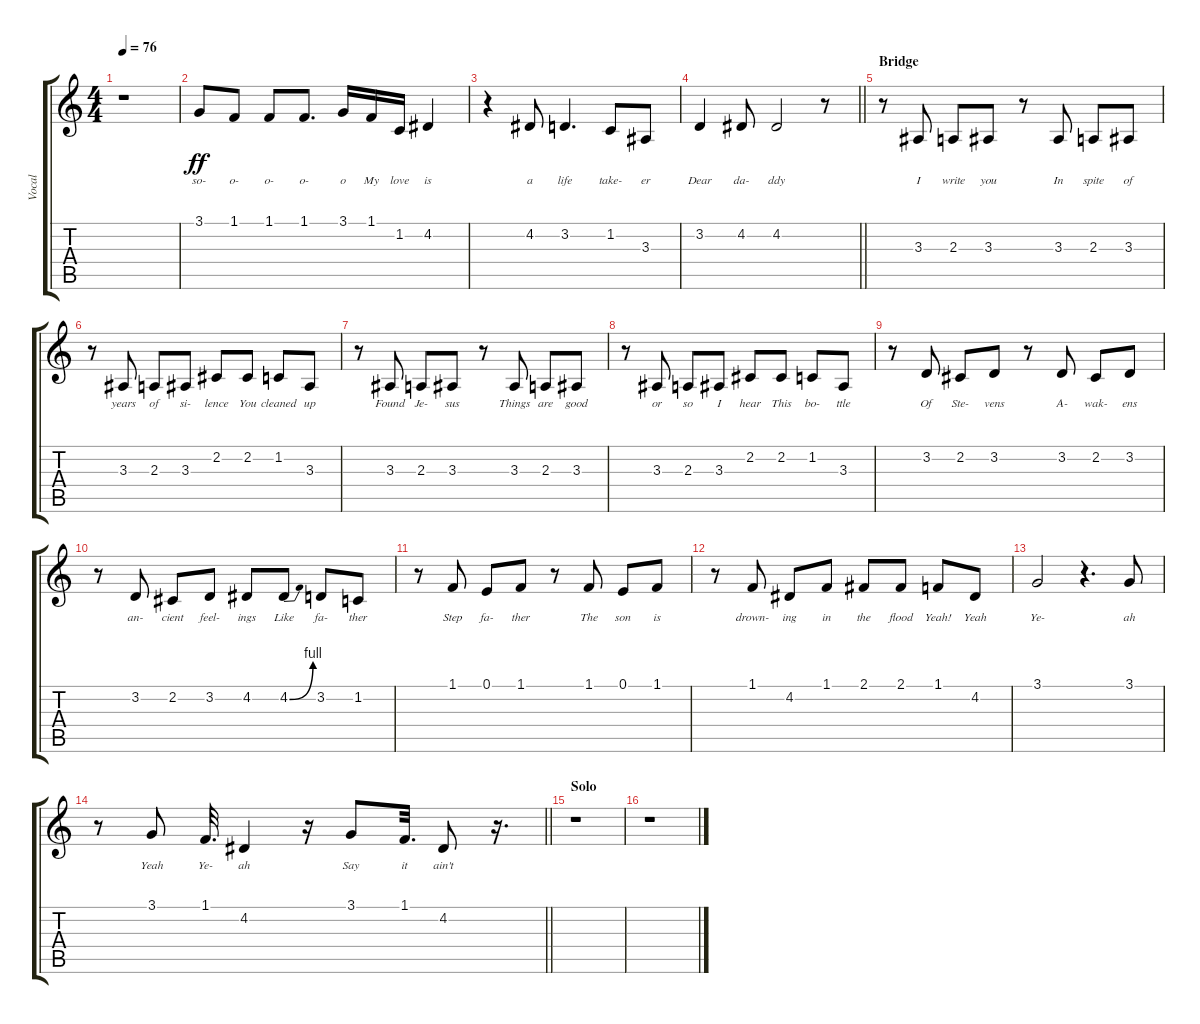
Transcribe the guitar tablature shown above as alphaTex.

\track ("Vocal" "Vocal") {instrument tenorsax}
\staff {score tabs}
\tuning (E4 B3 G3 D3 A2 E2) {hide}
\ts (4 4)
\tempo 76
\clef g2
\ks c
r.1{dy ff} |
3.1.8{lyrics (0 "so-") lyrics (1 "") lyrics (2 "") lyrics (3 "") lyrics (4 "")} 1.1.8{lyrics (0 "o-") lyrics (1 "") lyrics (2 "") lyrics (3 "") lyrics (4 "")} 1.1.8{lyrics (0 "o-") lyrics (1 "") lyrics (2 "") lyrics (3 "") lyrics (4 "")} 1.1.8{d lyrics (0 "o-") lyrics (1 "") lyrics (2 "") lyrics (3 "") lyrics (4 "")} 3.1.16{lyrics (0 "o") lyrics (1 "") lyrics (2 "") lyrics (3 "") lyrics (4 "")} 1.1.16{lyrics (0 "My") lyrics (1 "") lyrics (2 "") lyrics (3 "") lyrics (4 "")} 1.2.16{lyrics (0 "love") lyrics (1 "") lyrics (2 "") lyrics (3 "") lyrics (4 "")} 4.2.4{lyrics (0 "is") lyrics (1 "") lyrics (2 "") lyrics (3 "") lyrics (4 "")} |
r.4 4.2.8{lyrics (0 "a") lyrics (1 "") lyrics (2 "") lyrics (3 "") lyrics (4 "")} 3.2.4{d lyrics (0 "life") lyrics (1 "") lyrics (2 "") lyrics (3 "") lyrics (4 "")} 1.2.8{lyrics (0 "take-") lyrics (1 "") lyrics (2 "") lyrics (3 "") lyrics (4 "")} 3.3.8{lyrics (0 "er") lyrics (1 "") lyrics (2 "") lyrics (3 "") lyrics (4 "")} |
\barLineRight lightlight
3.2.4{lyrics (0 "Dear") lyrics (1 "") lyrics (2 "") lyrics (3 "") lyrics (4 "")} 4.2.8{lyrics (0 "da-") lyrics (1 "") lyrics (2 "") lyrics (3 "") lyrics (4 "")} 4.2.2{lyrics (0 "ddy") lyrics (1 "") lyrics (2 "") lyrics (3 "") lyrics (4 "")} r.8 |
\section ("" "Bridge")
r.8 3.3.8{lyrics (0 "I") lyrics (1 "") lyrics (2 "") lyrics (3 "") lyrics (4 "")} 2.3.8{lyrics (0 "write") lyrics (1 "") lyrics (2 "") lyrics (3 "") lyrics (4 "")} 3.3.8{lyrics (0 "you") lyrics (1 "") lyrics (2 "") lyrics (3 "") lyrics (4 "")} r.8 3.3.8{lyrics (0 "In") lyrics (1 "") lyrics (2 "") lyrics (3 "") lyrics (4 "")} 2.3.8{lyrics (0 "spite") lyrics (1 "") lyrics (2 "") lyrics (3 "") lyrics (4 "")} 3.3.8{lyrics (0 "of") lyrics (1 "") lyrics (2 "") lyrics (3 "") lyrics (4 "")} |
r.8 3.3.8{lyrics (0 "years") lyrics (1 "") lyrics (2 "") lyrics (3 "") lyrics (4 "")} 2.3.8{lyrics (0 "of") lyrics (1 "") lyrics (2 "") lyrics (3 "") lyrics (4 "")} 3.3.8{lyrics (0 "si-") lyrics (1 "") lyrics (2 "") lyrics (3 "") lyrics (4 "")} 2.2.8{lyrics (0 "lence") lyrics (1 "") lyrics (2 "") lyrics (3 "") lyrics (4 "")} 2.2.8{lyrics (0 "You") lyrics (1 "") lyrics (2 "") lyrics (3 "") lyrics (4 "")} 1.2.8{lyrics (0 "cleaned") lyrics (1 "") lyrics (2 "") lyrics (3 "") lyrics (4 "")} 3.3.8{lyrics (0 "up") lyrics (1 "") lyrics (2 "") lyrics (3 "") lyrics (4 "")} |
r.8 3.3.8{lyrics (0 "Found") lyrics (1 "") lyrics (2 "") lyrics (3 "") lyrics (4 "")} 2.3.8{lyrics (0 "Je-") lyrics (1 "") lyrics (2 "") lyrics (3 "") lyrics (4 "")} 3.3.8{lyrics (0 "sus") lyrics (1 "") lyrics (2 "") lyrics (3 "") lyrics (4 "")} r.8 3.3.8{lyrics (0 "Things") lyrics (1 "") lyrics (2 "") lyrics (3 "") lyrics (4 "")} 2.3.8{lyrics (0 "are") lyrics (1 "") lyrics (2 "") lyrics (3 "") lyrics (4 "")} 3.3.8{lyrics (0 "good") lyrics (1 "") lyrics (2 "") lyrics (3 "") lyrics (4 "")} |
r.8 3.3.8{lyrics (0 "or") lyrics (1 "") lyrics (2 "") lyrics (3 "") lyrics (4 "")} 2.3.8{lyrics (0 "so") lyrics (1 "") lyrics (2 "") lyrics (3 "") lyrics (4 "")} 3.3.8{lyrics (0 "I") lyrics (1 "") lyrics (2 "") lyrics (3 "") lyrics (4 "")} 2.2.8{lyrics (0 "hear") lyrics (1 "") lyrics (2 "") lyrics (3 "") lyrics (4 "")} 2.2.8{lyrics (0 "This") lyrics (1 "") lyrics (2 "") lyrics (3 "") lyrics (4 "")} 1.2.8{lyrics (0 "bo-") lyrics (1 "") lyrics (2 "") lyrics (3 "") lyrics (4 "")} 3.3.8{lyrics (0 "ttle") lyrics (1 "") lyrics (2 "") lyrics (3 "") lyrics (4 "")} |
r.8 3.2.8{lyrics (0 "Of") lyrics (1 "") lyrics (2 "") lyrics (3 "") lyrics (4 "")} 2.2.8{lyrics (0 "Ste-") lyrics (1 "") lyrics (2 "") lyrics (3 "") lyrics (4 "")} 3.2.8{lyrics (0 "vens") lyrics (1 "") lyrics (2 "") lyrics (3 "") lyrics (4 "")} r.8 3.2.8{lyrics (0 "A-") lyrics (1 "") lyrics (2 "") lyrics (3 "") lyrics (4 "")} 2.2.8{lyrics (0 "wak-") lyrics (1 "") lyrics (2 "") lyrics (3 "") lyrics (4 "")} 3.2.8{lyrics (0 "ens") lyrics (1 "") lyrics (2 "") lyrics (3 "") lyrics (4 "")} |
r.8 3.2.8{lyrics (0 "an-") lyrics (1 "") lyrics (2 "") lyrics (3 "") lyrics (4 "")} 2.2.8{lyrics (0 "cient") lyrics (1 "") lyrics (2 "") lyrics (3 "") lyrics (4 "")} 3.2.8{lyrics (0 "feel-") lyrics (1 "") lyrics (2 "") lyrics (3 "") lyrics (4 "")} 4.2.8{lyrics (0 "ings") lyrics (1 "") lyrics (2 "") lyrics (3 "") lyrics (4 "")} 4.2{be (bend 0 0 60 4)}.8{lyrics (0 "Like") lyrics (1 "") lyrics (2 "") lyrics (3 "") lyrics (4 "")} 3.2.8{lyrics (0 "fa-") lyrics (1 "") lyrics (2 "") lyrics (3 "") lyrics (4 "")} 1.2.8{lyrics (0 "ther") lyrics (1 "") lyrics (2 "") lyrics (3 "") lyrics (4 "")} |
r.8 1.1.8{lyrics (0 "Step") lyrics (1 "") lyrics (2 "") lyrics (3 "") lyrics (4 "")} 0.1.8{lyrics (0 "fa-") lyrics (1 "") lyrics (2 "") lyrics (3 "") lyrics (4 "")} 1.1.8{lyrics (0 "ther") lyrics (1 "") lyrics (2 "") lyrics (3 "") lyrics (4 "")} r.8 1.1.8{lyrics (0 "The") lyrics (1 "") lyrics (2 "") lyrics (3 "") lyrics (4 "")} 0.1.8{lyrics (0 "son") lyrics (1 "") lyrics (2 "") lyrics (3 "") lyrics (4 "")} 1.1.8{lyrics (0 "is") lyrics (1 "") lyrics (2 "") lyrics (3 "") lyrics (4 "")} |
r.8 1.1.8{lyrics (0 "drown-") lyrics (1 "") lyrics (2 "") lyrics (3 "") lyrics (4 "")} 4.2.8{lyrics (0 "ing") lyrics (1 "") lyrics (2 "") lyrics (3 "") lyrics (4 "")} 1.1.8{lyrics (0 "in") lyrics (1 "") lyrics (2 "") lyrics (3 "") lyrics (4 "")} 2.1.8{lyrics (0 "the") lyrics (1 "") lyrics (2 "") lyrics (3 "") lyrics (4 "")} 2.1.8{lyrics (0 "flood") lyrics (1 "") lyrics (2 "") lyrics (3 "") lyrics (4 "")} 1.1.8{lyrics (0 "Yeah!") lyrics (1 "") lyrics (2 "") lyrics (3 "") lyrics (4 "")} 4.2.8{lyrics (0 "Yeah") lyrics (1 "") lyrics (2 "") lyrics (3 "") lyrics (4 "")} |
3.1.2{lyrics (0 "Ye-") lyrics (1 "") lyrics (2 "") lyrics (3 "") lyrics (4 "")} r.4{d} 3.1.8{lyrics (0 "ah") lyrics (1 "") lyrics (2 "") lyrics (3 "") lyrics (4 "")} |
\barLineRight lightlight
r.8 3.1.8{lyrics (0 "Yeah") lyrics (1 "") lyrics (2 "") lyrics (3 "") lyrics (4 "")} 1.1.32{d lyrics (0 "Ye-") lyrics (1 "") lyrics (2 "") lyrics (3 "") lyrics (4 "")} 4.2.4{lyrics (0 "ah") lyrics (1 "") lyrics (2 "") lyrics (3 "") lyrics (4 "")} r.16 3.1.8{lyrics (0 "Say") lyrics (1 "") lyrics (2 "") lyrics (3 "") lyrics (4 "")} 1.1.32{d lyrics (0 "it") lyrics (1 "") lyrics (2 "") lyrics (3 "") lyrics (4 "")} 4.2.8{lyrics (0 "ain't") lyrics (1 "") lyrics (2 "") lyrics (3 "") lyrics (4 "")} r.16{d} |
\section ("" "Solo")
r.1 |
r.1
